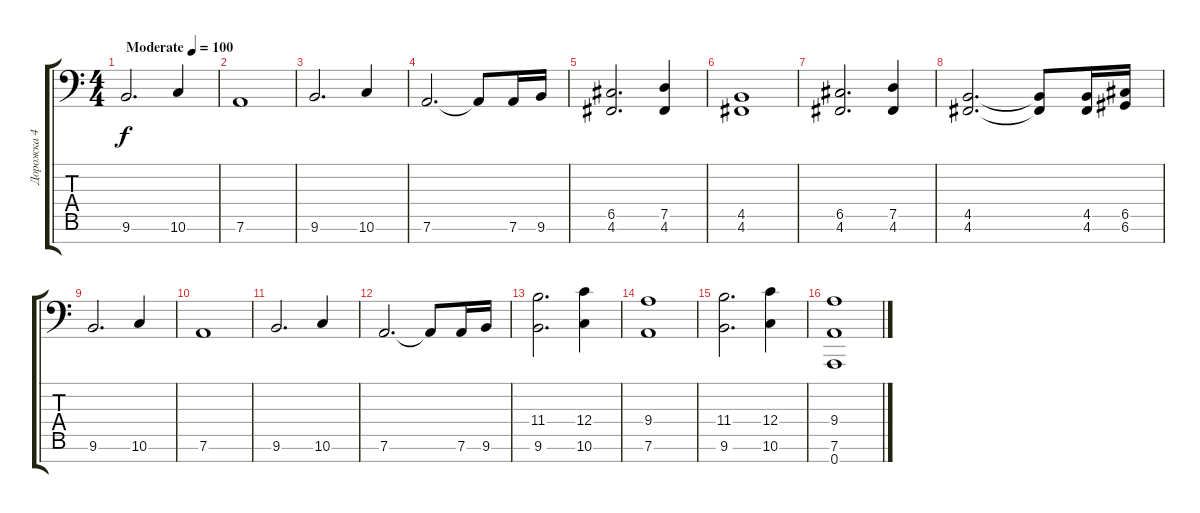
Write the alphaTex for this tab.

\track ("Дорожка 4" "Дорожка 4") {instrument synthstrings1}
\staff {score tabs}
\tuning (D4 A3 F3 C3 G2 D2 A1) {hide}
\ts (4 4)
\tempo (100 "Moderate")
\clef f4
\ks c
9.6.2{d dy f instrument synthstrings1} 10.6.4 |
7.6.1 |
9.6.2{d} 10.6.4 |
7.6.2{d} 7.6{t}.8 7.6.16 9.6.16 |
(6.5 4.6).2{d} (7.5 4.6).4 |
(4.5 4.6).1 |
(6.5 4.6).2{d} (7.5 4.6).4 |
(4.5 4.6).2{d} (4.5{t} 4.6{t}).8 (4.5 4.6).16 (6.5 6.6).16 |
9.6.2{d} 10.6.4 |
7.6.1 |
9.6.2{d} 10.6.4 |
7.6.2{d} 7.6{t}.8 7.6.16 9.6.16 |
(11.4 9.6).2{d} (12.4 10.6).4 |
(9.4 7.6).1 |
(11.4 9.6).2{d} (12.4 10.6).4 |
(9.4 7.6 0.7).1
